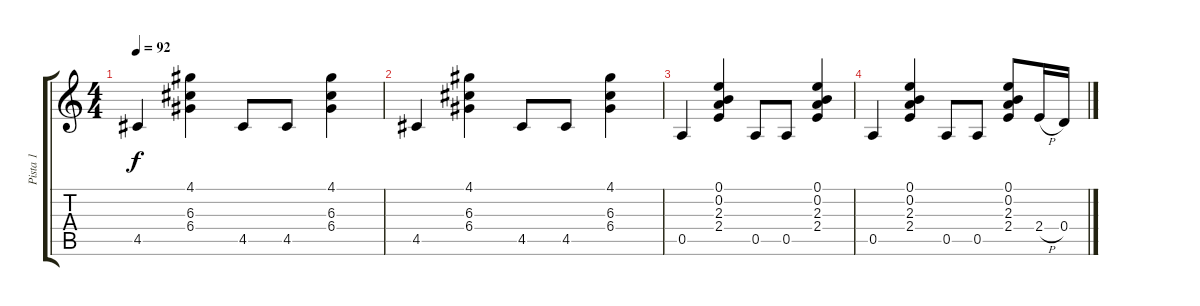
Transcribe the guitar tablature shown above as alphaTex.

\track ("Pista 1" "Pista 1") {instrument electricguitarclean}
\staff {score tabs}
\tuning (E4 B3 G3 D3 A2 E2) {hide}
\ts (4 4)
\tempo 92
\clef g2
\ks c
4.5.4{dy f} (4.1 6.3 6.4).4 4.5.8 4.5.8 (4.1 6.3 6.4).4 |
4.5.4 (4.1 6.3 6.4).4 4.5.8 4.5.8 (4.1 6.3 6.4).4 |
0.5.4 (0.1 0.2 2.3 2.4).4 0.5.8 0.5.8 (0.1 0.2 2.3 2.4).4 |
0.5.4 (0.1 0.2 2.3 2.4).4 0.5.8 0.5.8 (0.1 0.2 2.3 2.4).8 2.4{h}.16 0.4.16
